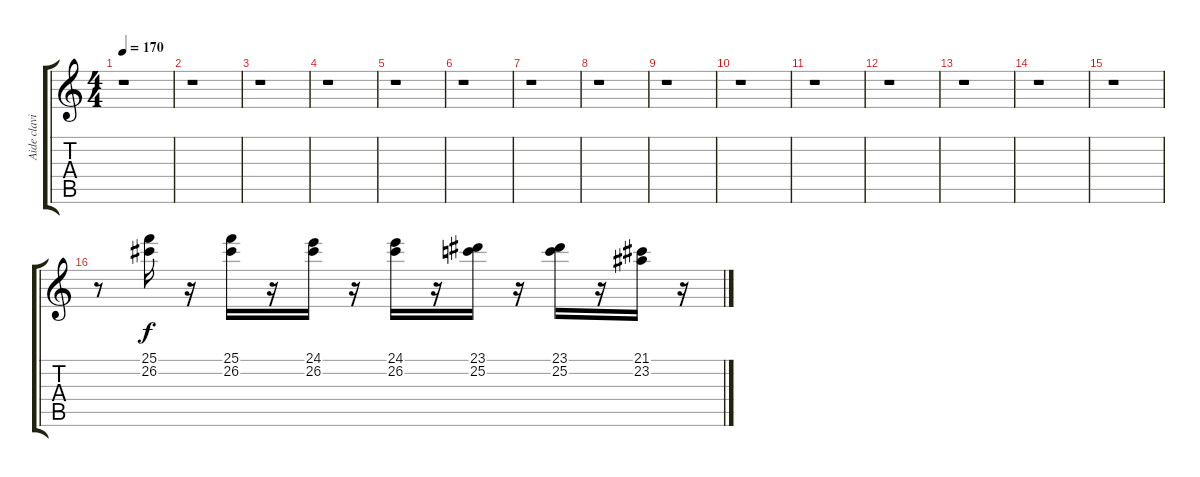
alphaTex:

\track ("Aide clavier" "Aide clavi") {instrument percussiveorgan}
\staff {score tabs}
\tuning (E4 B3 G3 D3 A2 E2) {hide}
\ts (4 4)
\tempo 170
\clef g2
\ks c
r.1{dy f} |
r.1 |
r.1 |
r.1 |
r.1 |
r.1 |
r.1 |
r.1 |
r.1 |
r.1 |
r.1 |
r.1 |
r.1 |
r.1 |
r.1 |
r.8 (25.1 26.2).16 r.16 (25.1 26.2).16 r.16 (24.1 26.2).16 r.16 (24.1 26.2).16 r.16 (23.1 25.2).16 r.16 (23.1 25.2).16 r.16 (21.1 23.2).16 r.16
